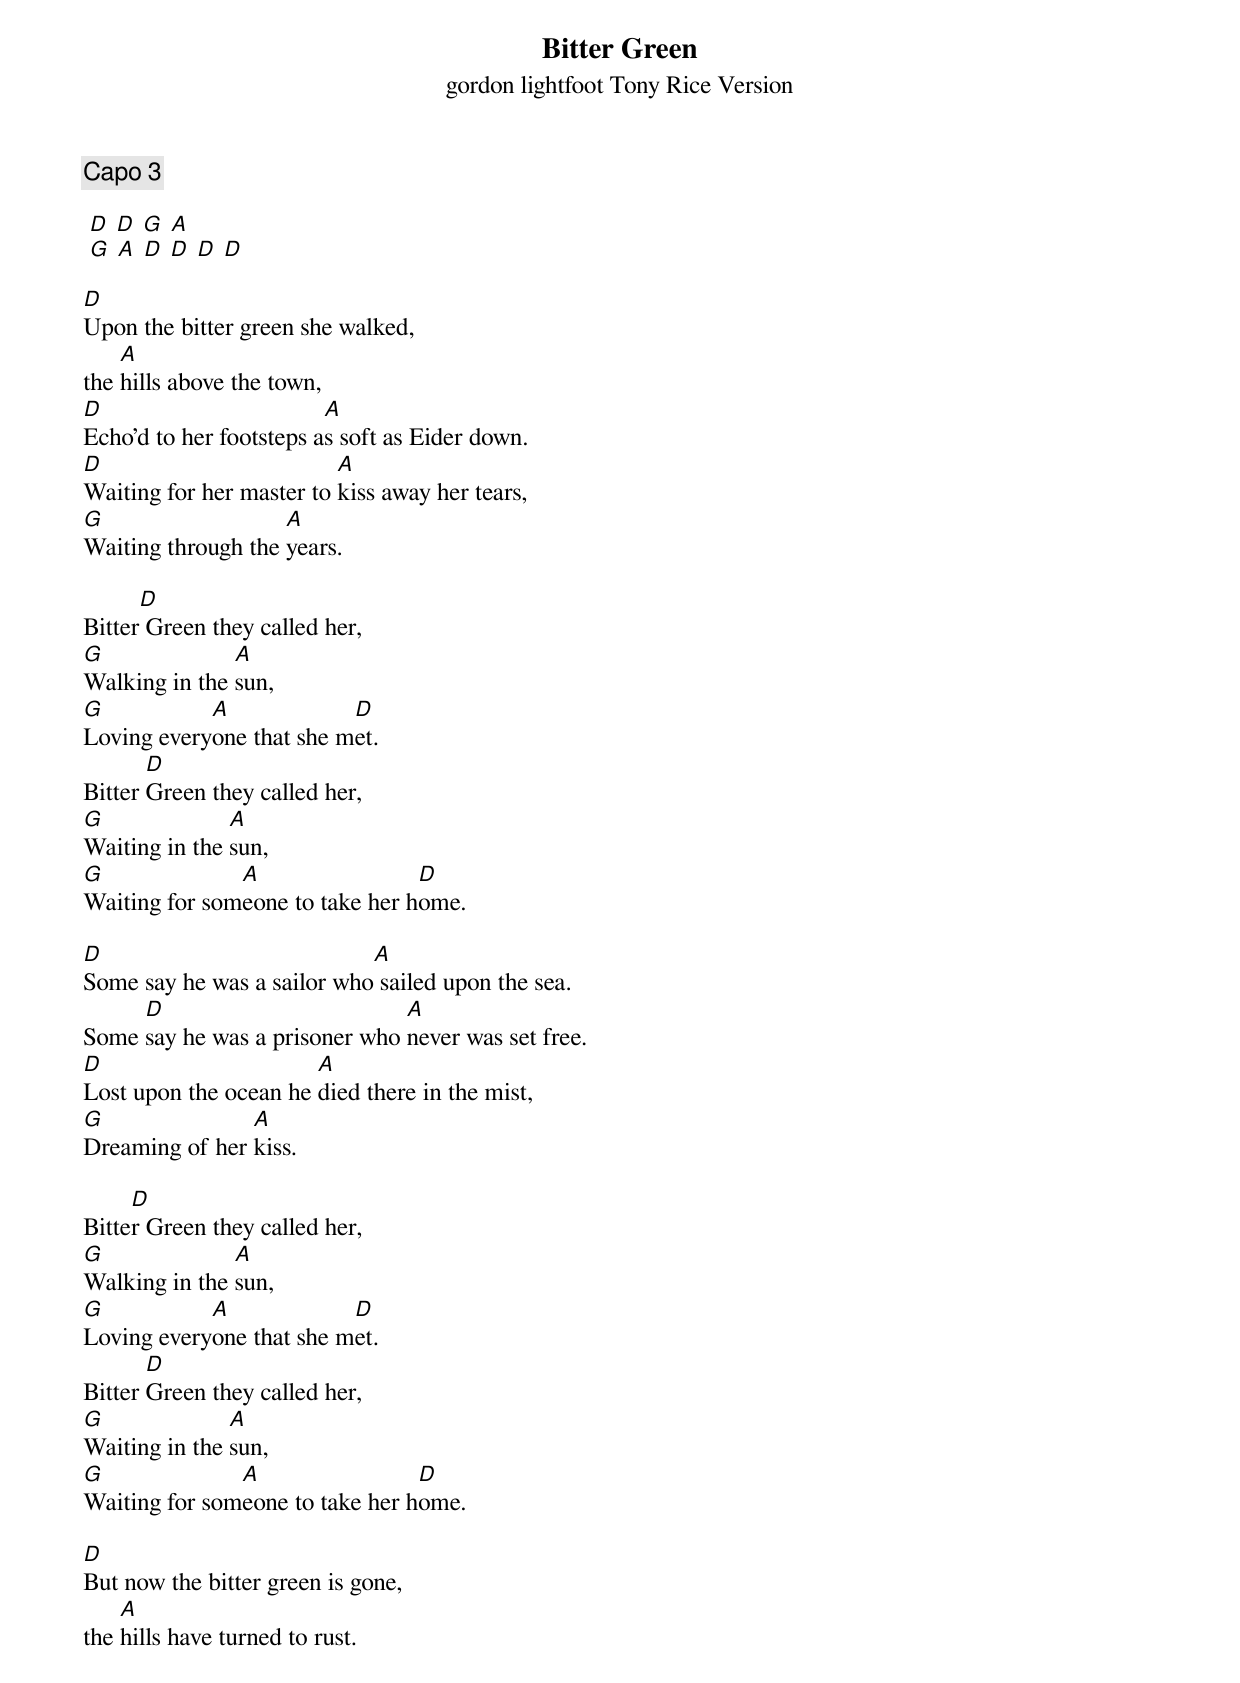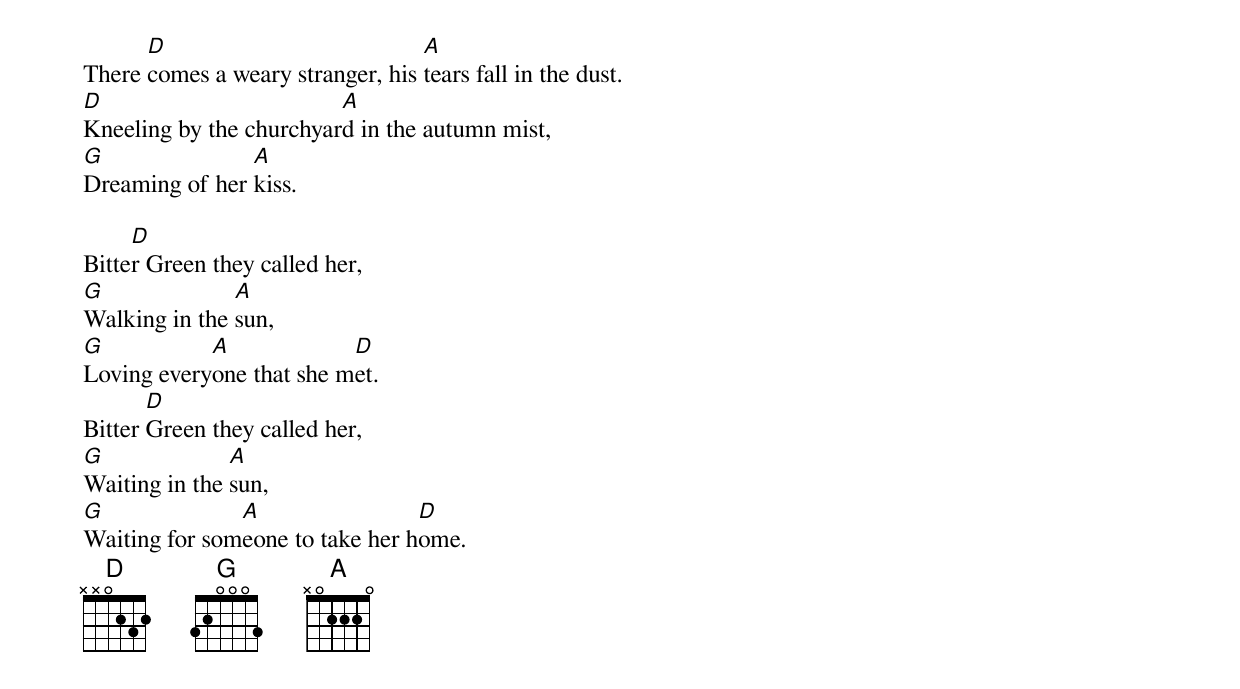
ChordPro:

{title: Bitter Green}
{subtitle: gordon lightfoot Tony Rice Version}

{c:Capo 3}

 [D] [D] [G] [A]
 [G] [A] [D] [D] [D] [D]

[D]Upon the bitter green she walked,
the [A]hills above the town,
[D]Echo'd to her footsteps a[A]s soft as Eider down.
[D]Waiting for her master to [A]kiss away her tears,
[G]Waiting through the [A]years.

Bitter[D] Green they called her,
[G]Walking in the [A]sun,
[G]Loving every[A]one that she m[D]et.
Bitter [D]Green they called her,
[G]Waiting in the [A]sun,
[G]Waiting for som[A]eone to take her h[D]ome.

[D]Some say he was a sailor who[A] sailed upon the sea.
Some [D]say he was a prisoner who [A]never was set free.
[D]Lost upon the ocean he [A]died there in the mist,
[G]Dreaming of her [A]kiss.

Bitte[D]r Green they called her,
[G]Walking in the [A]sun,
[G]Loving every[A]one that she m[D]et.
Bitter [D]Green they called her,
[G]Waiting in the [A]sun,
[G]Waiting for som[A]eone to take her h[D]ome.

[D]But now the bitter green is gone,
the [A]hills have turned to rust.
There [D]comes a weary stranger, his [A]tears fall in the dust.
[D]Kneeling by the churchyar[A]d in the autumn mist,
[G]Dreaming of her [A]kiss.

Bitte[D]r Green they called her,
[G]Walking in the [A]sun,
[G]Loving every[A]one that she m[D]et.
Bitter [D]Green they called her,
[G]Waiting in the [A]sun,
[G]Waiting for som[A]eone to take her h[D]ome.
